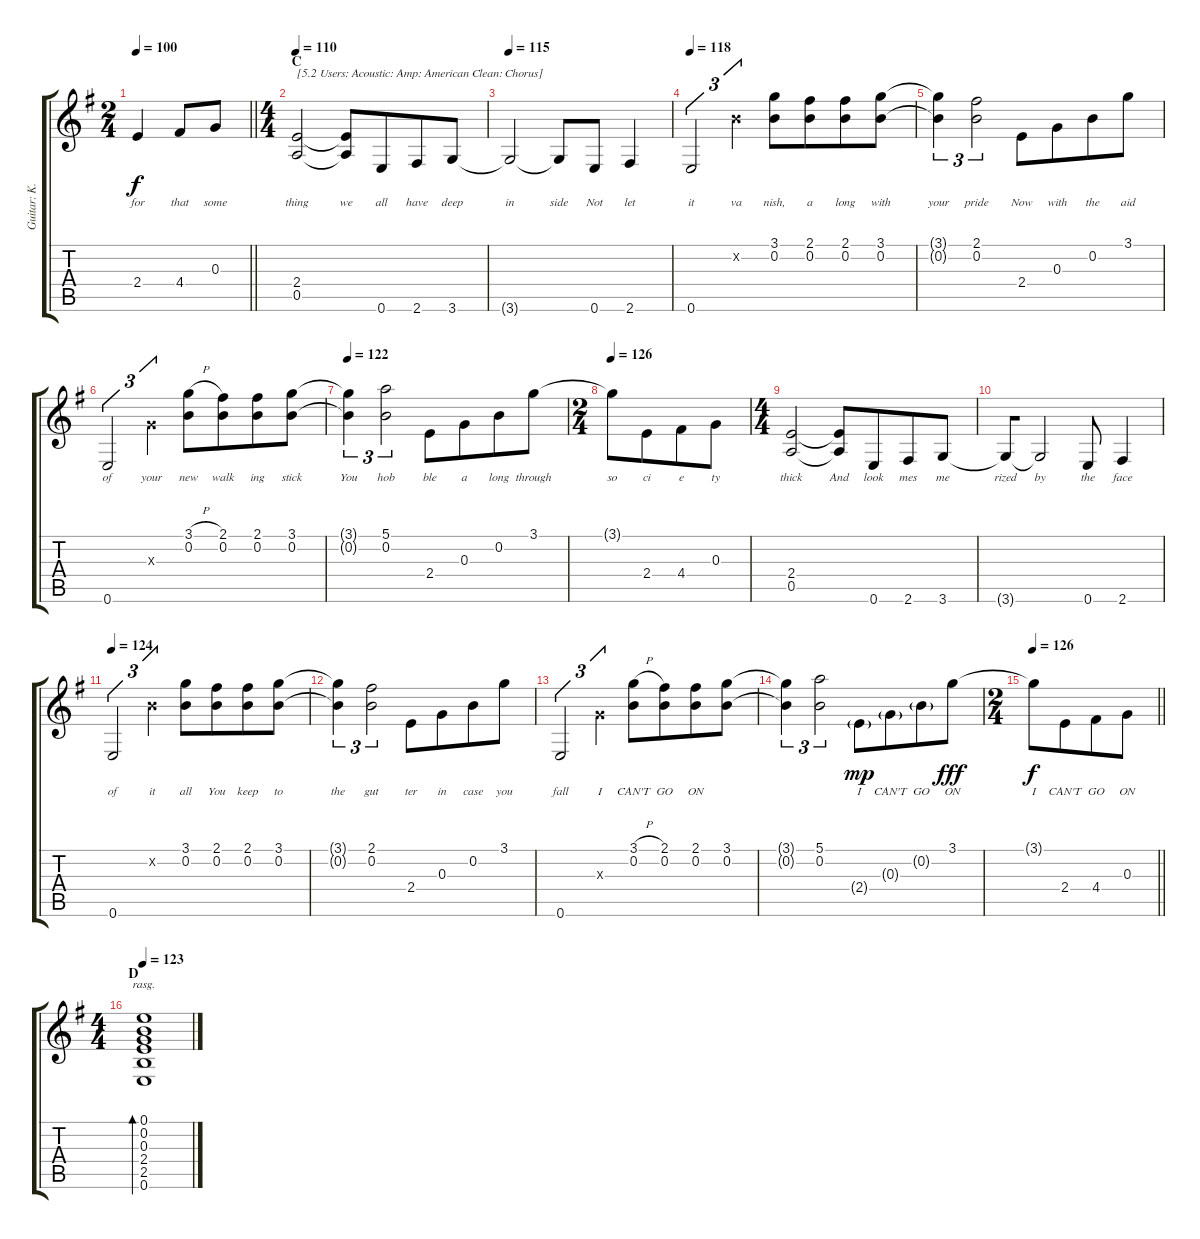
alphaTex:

\track ("Guitar: K.K." "Guitar: K.") {instrument acousticguitarsteel}
\staff {score tabs}
\tuning (E4 B3 G3 D3 A2 E2) {hide}
\ts (2 4)
\tempo 100
\clef g2
\barLineRight lightlight
\ks g
2.4.4{lyrics (0 "for") lyrics (1 "") lyrics (2 "") lyrics (3 "") lyrics (4 "") dy f instrument acousticguitarsteel} 4.4.8{lyrics (0 "that") lyrics (1 "") lyrics (2 "") lyrics (3 "") lyrics (4 "")} 0.3.8{lyrics (0 "some") lyrics (1 "") lyrics (2 "") lyrics (3 "") lyrics (4 "")} |
\ts (4 4)
\section ("" "C")
\tempo 110
(2.4 0.5).2{txt "[5.2 Users: Acoustic: Amp: American Clean: Chorus]" lyrics (0 "thing") lyrics (1 "") lyrics (2 "") lyrics (3 "") lyrics (4 "")} (2.4{t} 0.5{t}).8{lyrics (0 "we") lyrics (1 "") lyrics (2 "") lyrics (3 "") lyrics (4 "")} 0.6.8{lyrics (0 "all") lyrics (1 "") lyrics (2 "") lyrics (3 "") lyrics (4 "") beam merge} 2.6.8{lyrics (0 "have") lyrics (1 "") lyrics (2 "") lyrics (3 "") lyrics (4 "")} 3.6.8{lyrics (0 "deep") lyrics (1 "") lyrics (2 "") lyrics (3 "") lyrics (4 "")} |
\tempo 115
3.6{t}.2{lyrics (0 "in") lyrics (1 "") lyrics (2 "") lyrics (3 "") lyrics (4 "") beam merge} 3.6{t}.8{lyrics (0 "side") lyrics (1 "") lyrics (2 "") lyrics (3 "") lyrics (4 "")} 0.6.8{lyrics (0 "Not") lyrics (1 "") lyrics (2 "") lyrics (3 "") lyrics (4 "")} 2.6.4{lyrics (0 "let") lyrics (1 "") lyrics (2 "") lyrics (3 "") lyrics (4 "")} |
\tempo 118
0.6.2{tu (3 2) lyrics (0 "it") lyrics (1 "") lyrics (2 "") lyrics (3 "") lyrics (4 "")} 0.2{x}.4{tu (3 2) lyrics (0 "va") lyrics (1 "") lyrics (2 "") lyrics (3 "") lyrics (4 "") beam merge} (3.1 0.2).8{lyrics (0 "nish,") lyrics (1 "") lyrics (2 "") lyrics (3 "") lyrics (4 "")} (2.1 0.2).8{lyrics (0 "a") lyrics (1 "") lyrics (2 "") lyrics (3 "") lyrics (4 "") beam merge} (2.1 0.2).8{lyrics (0 "long") lyrics (1 "") lyrics (2 "") lyrics (3 "") lyrics (4 "")} (3.1 0.2).8{lyrics (0 "with") lyrics (1 "") lyrics (2 "") lyrics (3 "") lyrics (4 "")} |
(3.1{t} 0.2{t}).4{tu (3 2) lyrics (0 "your") lyrics (1 "") lyrics (2 "") lyrics (3 "") lyrics (4 "")} (2.1 0.2).2{tu (3 2) lyrics (0 "pride") lyrics (1 "") lyrics (2 "") lyrics (3 "") lyrics (4 "")} 2.4.8{lyrics (0 "Now") lyrics (1 "") lyrics (2 "") lyrics (3 "") lyrics (4 "")} 0.3.8{lyrics (0 "with") lyrics (1 "") lyrics (2 "") lyrics (3 "") lyrics (4 "") beam merge} 0.2.8{lyrics (0 "the") lyrics (1 "") lyrics (2 "") lyrics (3 "") lyrics (4 "")} 3.1.8{lyrics (0 "aid") lyrics (1 "") lyrics (2 "") lyrics (3 "") lyrics (4 "")} |
0.6.2{tu (3 2) lyrics (0 "of") lyrics (1 "") lyrics (2 "") lyrics (3 "") lyrics (4 "")} 0.3{x}.4{tu (3 2) lyrics (0 "your") lyrics (1 "") lyrics (2 "") lyrics (3 "") lyrics (4 "") beam merge} (3.1{h} 0.2).8{lyrics (0 "new") lyrics (1 "") lyrics (2 "") lyrics (3 "") lyrics (4 "")} (2.1 0.2).8{lyrics (0 "walk") lyrics (1 "") lyrics (2 "") lyrics (3 "") lyrics (4 "") beam merge} (2.1 0.2).8{lyrics (0 "ing") lyrics (1 "") lyrics (2 "") lyrics (3 "") lyrics (4 "")} (3.1 0.2).8{lyrics (0 "stick") lyrics (1 "") lyrics (2 "") lyrics (3 "") lyrics (4 "")} |
\tempo 122
(3.1{t} 0.2{t}).4{tu (3 2) lyrics (0 "You") lyrics (1 "") lyrics (2 "") lyrics (3 "") lyrics (4 "")} (5.1 0.2).2{tu (3 2) lyrics (0 "hob") lyrics (1 "") lyrics (2 "") lyrics (3 "") lyrics (4 "")} 2.4.8{lyrics (0 "ble") lyrics (1 "") lyrics (2 "") lyrics (3 "") lyrics (4 "")} 0.3.8{lyrics (0 "a") lyrics (1 "") lyrics (2 "") lyrics (3 "") lyrics (4 "") beam merge} 0.2.8{lyrics (0 "long") lyrics (1 "") lyrics (2 "") lyrics (3 "") lyrics (4 "")} 3.1.8{lyrics (0 "through") lyrics (1 "") lyrics (2 "") lyrics (3 "") lyrics (4 "")} |
\ts (2 4)
\tempo 126
3.1{t}.8{lyrics (0 "so") lyrics (1 "") lyrics (2 "") lyrics (3 "") lyrics (4 "")} 2.4.8{lyrics (0 "ci") lyrics (1 "") lyrics (2 "") lyrics (3 "") lyrics (4 "") beam merge} 4.4.8{lyrics (0 "e") lyrics (1 "") lyrics (2 "") lyrics (3 "") lyrics (4 "")} 0.3.8{lyrics (0 "ty") lyrics (1 "") lyrics (2 "") lyrics (3 "") lyrics (4 "")} |
\ts (4 4)
(2.4 0.5).2{lyrics (0 "thick") lyrics (1 "") lyrics (2 "") lyrics (3 "") lyrics (4 "")} (2.4{t} 0.5{t}).8{lyrics (0 "And") lyrics (1 "") lyrics (2 "") lyrics (3 "") lyrics (4 "")} 0.6.8{lyrics (0 "look") lyrics (1 "") lyrics (2 "") lyrics (3 "") lyrics (4 "") beam merge} 2.6.8{lyrics (0 "mes") lyrics (1 "") lyrics (2 "") lyrics (3 "") lyrics (4 "") beam merge} 3.6.8{lyrics (0 "me") lyrics (1 "") lyrics (2 "") lyrics (3 "") lyrics (4 "")} |
3.6{t}.8{lyrics (0 "rized") lyrics (1 "") lyrics (2 "") lyrics (3 "") lyrics (4 "") beam merge} 3.6{t}.2{lyrics (0 "by") lyrics (1 "") lyrics (2 "") lyrics (3 "") lyrics (4 "")} 0.6.8{lyrics (0 "the") lyrics (1 "") lyrics (2 "") lyrics (3 "") lyrics (4 "")} 2.6.4{lyrics (0 "face") lyrics (1 "") lyrics (2 "") lyrics (3 "") lyrics (4 "")} |
\tempo 124
0.6.2{tu (3 2) lyrics (0 "of") lyrics (1 "") lyrics (2 "") lyrics (3 "") lyrics (4 "")} 0.2{x}.4{tu (3 2) lyrics (0 "it") lyrics (1 "") lyrics (2 "") lyrics (3 "") lyrics (4 "") beam merge} (3.1 0.2).8{lyrics (0 "all") lyrics (1 "") lyrics (2 "") lyrics (3 "") lyrics (4 "")} (2.1 0.2).8{lyrics (0 "You") lyrics (1 "") lyrics (2 "") lyrics (3 "") lyrics (4 "") beam merge} (2.1 0.2).8{lyrics (0 "keep") lyrics (1 "") lyrics (2 "") lyrics (3 "") lyrics (4 "")} (3.1 0.2).8{lyrics (0 "to") lyrics (1 "") lyrics (2 "") lyrics (3 "") lyrics (4 "")} |
(3.1{t} 0.2{t}).4{tu (3 2) lyrics (0 "the") lyrics (1 "") lyrics (2 "") lyrics (3 "") lyrics (4 "")} (2.1 0.2).2{tu (3 2) lyrics (0 "gut") lyrics (1 "") lyrics (2 "") lyrics (3 "") lyrics (4 "")} 2.4.8{lyrics (0 "ter") lyrics (1 "") lyrics (2 "") lyrics (3 "") lyrics (4 "")} 0.3.8{lyrics (0 "in") lyrics (1 "") lyrics (2 "") lyrics (3 "") lyrics (4 "") beam merge} 0.2.8{lyrics (0 "case") lyrics (1 "") lyrics (2 "") lyrics (3 "") lyrics (4 "")} 3.1.8{lyrics (0 "you") lyrics (1 "") lyrics (2 "") lyrics (3 "") lyrics (4 "")} |
0.6.2{tu (3 2) lyrics (0 "fall") lyrics (1 "") lyrics (2 "") lyrics (3 "") lyrics (4 "")} 0.3{x}.4{tu (3 2) lyrics (0 "I") lyrics (1 "") lyrics (2 "") lyrics (3 "") lyrics (4 "") beam merge} (3.1{h} 0.2).8{lyrics (0 "CAN'T") lyrics (1 "") lyrics (2 "") lyrics (3 "") lyrics (4 "")} (2.1 0.2).8{lyrics (0 "GO") lyrics (1 "") lyrics (2 "") lyrics (3 "") lyrics (4 "") beam merge} (2.1 0.2).8{lyrics (0 "ON") lyrics (1 "") lyrics (2 "") lyrics (3 "") lyrics (4 "")} (3.1 0.2).8{lyrics (0 "") lyrics (1 "") lyrics (2 "") lyrics (3 "") lyrics (4 "")} |
(3.1{t} 0.2{t}).4{tu (3 2) lyrics (0 "") lyrics (1 "") lyrics (2 "") lyrics (3 "") lyrics (4 "")} (5.1 0.2).2{tu (3 2) lyrics (0 "") lyrics (1 "") lyrics (2 "") lyrics (3 "") lyrics (4 "")} 2.4{g}.8{lyrics (0 "I") lyrics (1 "") lyrics (2 "") lyrics (3 "") lyrics (4 "") dy mp} 0.3{g}.8{lyrics (0 "CAN'T") lyrics (1 "") lyrics (2 "") lyrics (3 "") lyrics (4 "") beam merge} 0.2{g}.8{lyrics (0 "GO") lyrics (1 "") lyrics (2 "") lyrics (3 "") lyrics (4 "")} 3.1.8{lyrics (0 "ON") lyrics (1 "") lyrics (2 "") lyrics (3 "") lyrics (4 "") dy fff} |
\ts (2 4)
\tempo 126
\barLineRight lightlight
3.1{t}.8{lyrics (0 "I") lyrics (1 "") lyrics (2 "") lyrics (3 "") lyrics (4 "") dy f} 2.4.8{lyrics (0 "CAN'T") lyrics (1 "") lyrics (2 "") lyrics (3 "") lyrics (4 "") beam merge} 4.4.8{lyrics (0 "GO") lyrics (1 "") lyrics (2 "") lyrics (3 "") lyrics (4 "")} 0.3.8{lyrics (0 "ON") lyrics (1 "") lyrics (2 "") lyrics (3 "") lyrics (4 "")} |
\ts (4 4)
\section ("" "D")
\tempo 123
(0.1 0.2 0.3 2.4 2.5 0.6).1{bd 480 rasg ii lyrics (0 "") lyrics (1 "") lyrics (2 "") lyrics (3 "") lyrics (4 "")}
